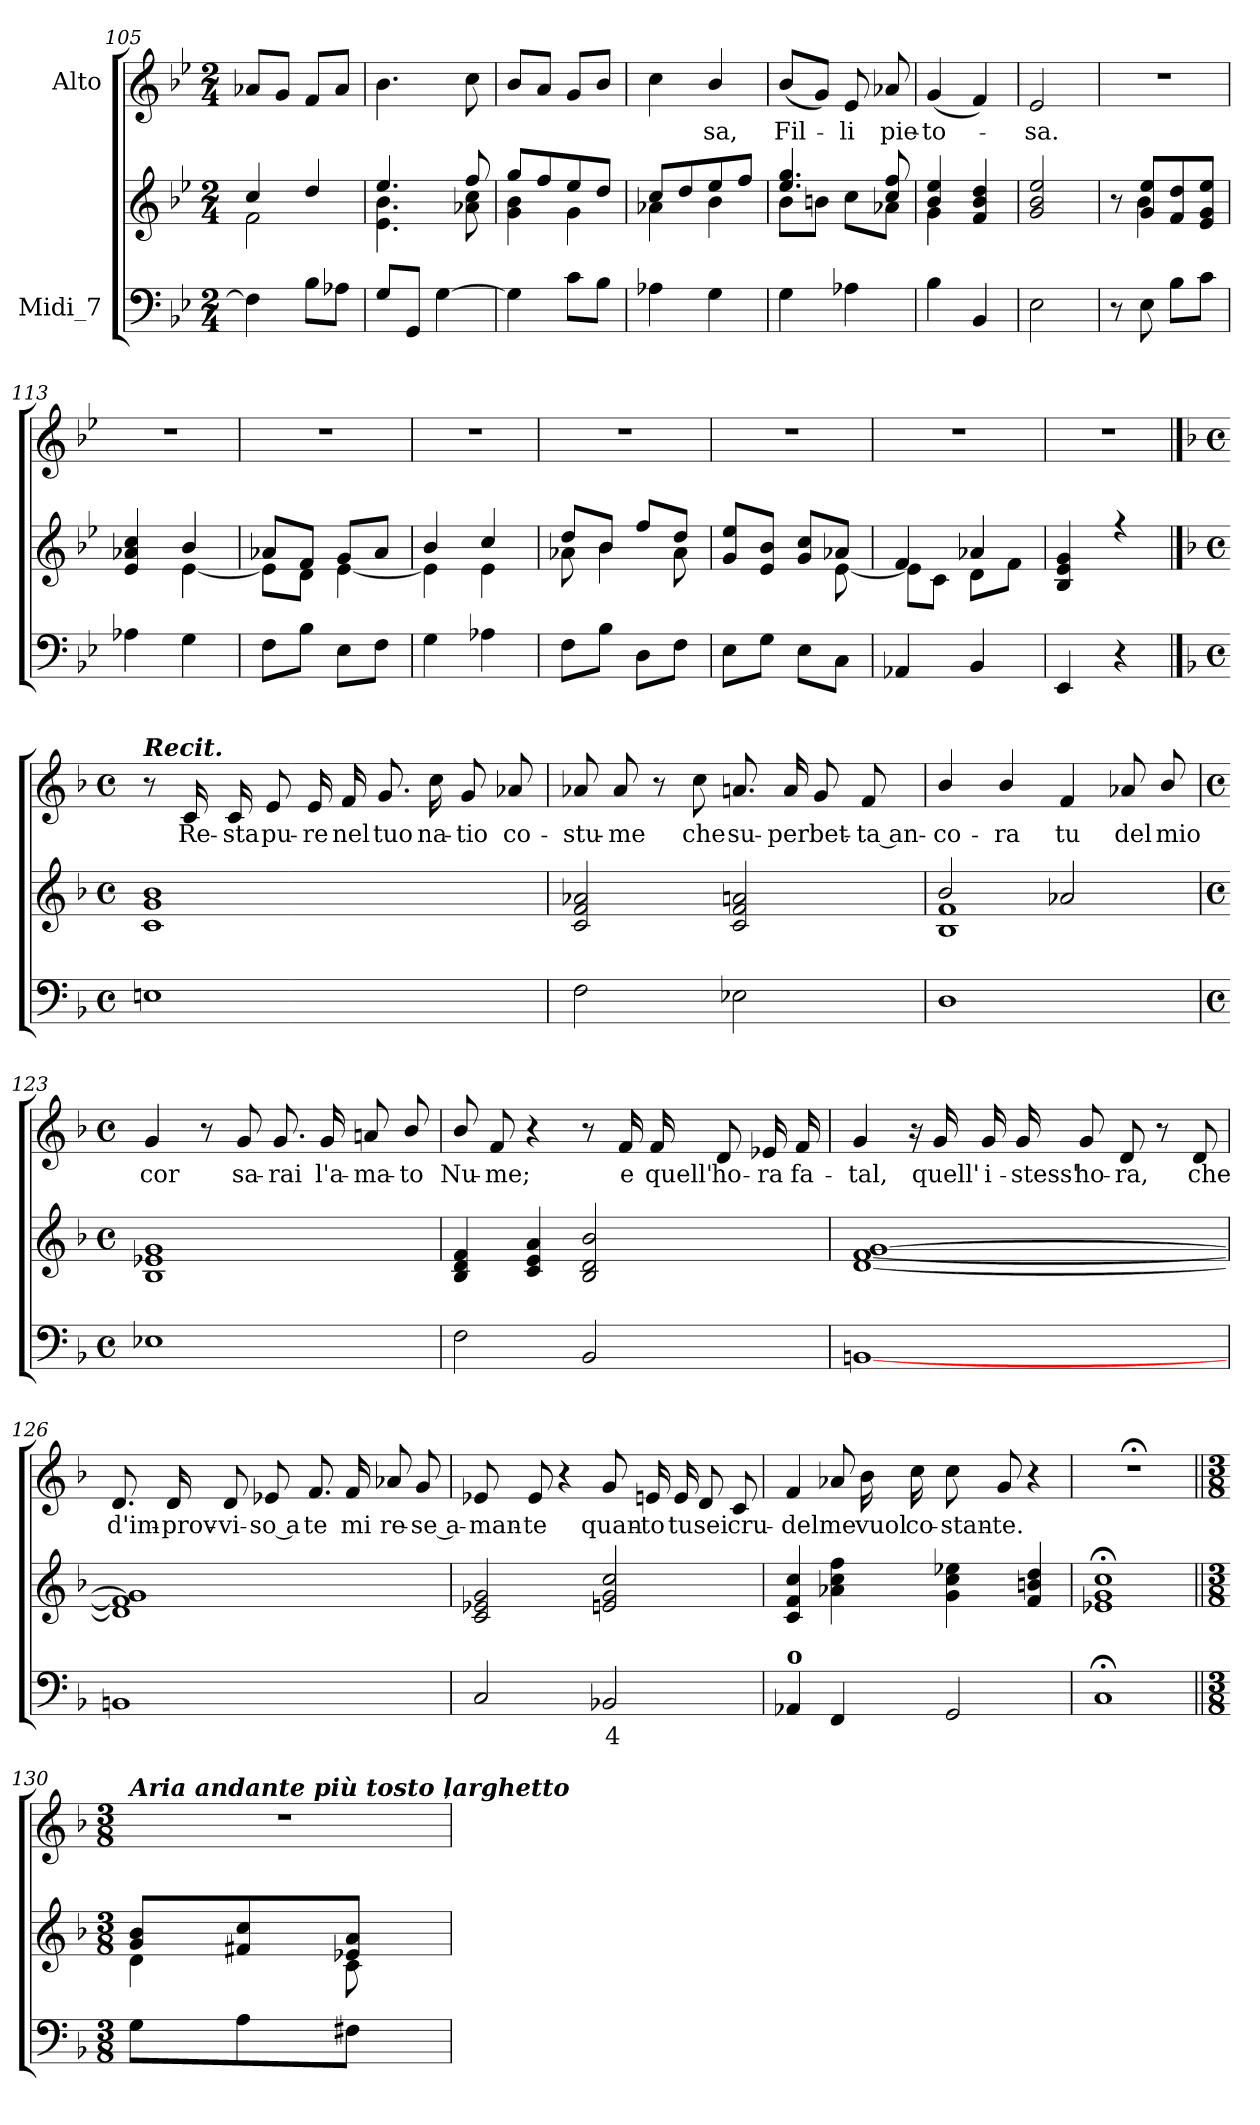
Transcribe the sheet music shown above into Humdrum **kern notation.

**kern	**text	**kern	**kern	**text
*part2	*part2	*part2	*part1	*part1
*staff3	*staff3	*staff2	*staff1	*staff1
*I"Midi_7	*	*	*I"Alto	*
*clefF4	*	*clefG2	*clefG2	*
*k[b-e-]	*	*k[b-e-]	*k[b-e-]	*
*B-:	*	*B-:	*B-:	*
*M2/4	*	*M2/4	*M2/4	*
=105	=105	=105	=105	=105
*	*	*^	*	*
4F]	.	4cc/	2f\	8a-XL	.
.	.	.	.	8gJ	.
8B-L	.	4dd/	.	8fL	.
8A-XJ	.	.	.	8a-J	.
=106	=106	=106	=106	=106	=106
8GL	.	4.ee-/	4.e-\ 4.b-\	4.b-	.
8GGJ	.	.	.	.	.
[4G	.	.	.	.	.
.	.	8ff/	8a-X\ 8cc\	8cc	.
!!LO:LB:g=z
=107	=107	=107	=107	=107	=107
4G]	.	8gg/L	4g\ 4b-\	8b-L	.
.	.	8ff/	.	8aJ	.
8cL	.	8ee-/	4g\	8gL	.
8B-J	.	8dd/J	.	8b-J	.
=108	=108	=108	=108	=108	=108
4A-X	.	8cc/L	4a-X\	4cc	.
.	.	8dd/	.	.	.
!	!	!	!	!	!LO:LY:b
4G	.	8ee-/	4b-\	4b-/	sa,
.	.	8ff/J	.	.	.
=109	=109	=109	=109	=109	=109
!	!	!	!	!	!LO:LY:b
4G	.	4.ee-/ 4.gg/	8b-\L	(<8b-L	Fil-
.	.	.	8bn\J	8gJ)	.
!	!	!	!	!	!LO:LY:b
4A-X	.	.	8cc\L	8e-	li
!	!	!	!	!	!LO:LY:b
.	.	8cc/ 8ff/	8a-X\J	8a-X	pie-
=110	=110	=110	=110	=110	=110
!	!	!	!	!	!LO:LY:b
4B-	.	4b-/ 4ee-/	4g\	(<4g	-to-
4BB-	.	4f/ 4b-/ 4dd/	4ryy	4f)	.
=111	=111	=111	=111	=111	=111
!	!	!	!	!	!LO:LY:b
2E-	.	2g/ 2b-/ 2ee-/	2ryy	2e-	sa.
=112	=112	=112	=112	=112	=112
!	!	!	!	!LO:N:vis=1	!
8r	.	8r	8ryy	2r	.
8E-	.	8g/ 8ee-/L	4b-\	.	.
8B-L	.	8f/ 8dd/	.	.	.
8cJ	.	8e-/ 8g/ 8ee-/J	8ryy	.	.
=113	=113	=113	=113	=113	=113
!	!	!	!	!LO:N:vis=1	!
4A-X	.	4e-/ 4a-X/ 4cc/	4ryy	2r	.
4G	.	4b-/	[4e-\	.	.
=114	=114	=114	=114	=114	=114
!	!	!	!	!LO:N:vis=1	!
8FL	.	8a-X/L	8e-\L]	2r	.
8B-J	.	8f/J	8d\J	.	.
8E-L	.	8g/L	[4e-\	.	.
8FJ	.	8a-/J	.	.	.
=115	=115	=115	=115	=115	=115
!	!	!	!	!LO:N:vis=1	!
4G	.	4b-/	4e-\]	2r	.
4A-X	.	4cc/	4e-\	.	.
=116	=116	=116	=116	=116	=116
!	!	!	!	!LO:N:vis=1	!
8FL	.	8dd/L	8a-X\	2r	.
8B-J	.	8b-/J	4b-\	.	.
8DL	.	8ff/L	.	.	.
8FJ	.	8dd/J	8a-\	.	.
=117	=117	=117	=117	=117	=117
!	!	!	!	!LO:N:vis=1	!
8E-L	.	8g/ 8ee-/L	4.ryy	2r	.
8GJ	.	8e-/ 8b-/J	.	.	.
8E-L	.	8g/ 8cc/L	.	.	.
8CJ	.	8a-X/J	[8e-\	.	.
=118	=118	=118	=118	=118	=118
!	!	!	!	!LO:N:vis=1	!
4AA-X	.	4f/	8e-\L]	2r	.
.	.	.	8c\J	.	.
4BB-	.	4a-X/	8d\L	.	.
.	.	.	8f\J	.	.
=119	=119	=119	=119	=119	=119
!	!	!	!	!LO:N:vis=1	!
4EE-	.	4B-/ 4e-/ 4g/	2ryy	2r	.
4r	.	4r	.	.	.
!!LO:LB:g=z
==120	==120	==120	==120	==120	==120
*k[b-]	*	*k[b-]	*	*k[b-]	*
*F:	*	*F:	*	*F:	*
*M4/4	*	*M4/4	*	*M4/4	*
*met(c)	*	*met(c)	*	*met(c)	*
!	!	!	!	!LO:TX:a:Bi:t=Recit.	!
1En	.	1c/ 1g/ 1b-/	1ryy	8r	.
!	!	!	!	!	!LO:LY:b
.	.	.	.	16c	Re-
!	!	!	!	!	!LO:LY:b
.	.	.	.	16c	-sta
!	!	!	!	!	!LO:LY:b
.	.	.	.	8e	pu-
!	!	!	!	!	!LO:LY:b
.	.	.	.	16e	-re
!	!	!	!	!	!LO:LY:b
.	.	.	.	16f	nel
!	!	!	!	!	!LO:LY:b
.	.	.	.	8.g	tuo
!	!	!	!	!	!LO:LY:b
.	.	.	.	16cc	na-
!	!	!	!	!	!LO:LY:b
.	.	.	.	8g	-tio
!	!	!	!	!	!LO:LY:b
.	.	.	.	8a-X	co-
=121	=121	=121	=121	=121	=121
!	!	!	!	!	!LO:LY:b
2F	.	2c/ 2f/ 2a-X/	1ryy	8a-X	-stu-
!	!	!	!	!	!LO:LY:b
.	.	.	.	8a-	-me
.	.	.	.	8r	.
!	!	!	!	!	!LO:LY:b
.	.	.	.	8cc	che
!	!	!	!	!	!LO:LY:b
2E-X	.	2c/ 2f/ 2an/	.	8.an	su-
!	!	!	!	!	!LO:LY:b
.	.	.	.	16a	-per
!	!	!	!	!	!LO:LY:b
.	.	.	.	8g	bet-
!	!	!	!	!	!LO:LY:b
.	.	.	.	8f	-ta an-
=122	=122	=122	=122	=122	=122
!	!	!	!	!	!LO:LY:b
1D	.	2b-/	1B-\ 1f\	4b-/	-co-
!	!	!	!	!	!LO:LY:b
.	.	.	.	4b-/	-ra
!	!	!	!	!	!LO:LY:b
.	.	2a-X/	.	4f	tu
!	!	!	!	!	!LO:LY:b
.	.	.	.	8a-X	del
!	!	!	!	!	!LO:LY:b
.	.	.	.	8b-/	mio
*	*	*v	*v	*	*
!!LO:LB:g=z
=123	=123	=123	=123	=123
*M4/4	*	*M4/4	*M4/4	*
*met(c)	*	*met(c)	*met(c)	*
!	!	!	!	!LO:LY:b
1E-X	.	1B- 1e-X 1g	4g	cor
.	.	.	8r	.
!	!	!	!	!LO:LY:b
.	.	.	8g	sa-
!	!	!	!	!LO:LY:b
.	.	.	8.g	-rai
!	!	!	!	!LO:LY:b
.	.	.	16g	l'a-
!	!	!	!	!LO:LY:b
.	.	.	8an	-ma-
!	!	!	!	!LO:LY:b
.	.	.	8b-/	-to
=124	=124	=124	=124	=124
!	!	!	!	!LO:LY:b
2F	.	4B- 4d 4f	8b-/	Nu-
!	!	!	!	!LO:LY:b
.	.	.	8f	-me;
.	.	4c 4e 4a	4r	.
2BB-	.	2B- 2d 2b-	8r	.
!	!	!	!	!LO:LY:b
.	.	.	16f	e
!	!	!	!	!LO:LY:b
.	.	.	16f	quell'
!	!	!	!	!LO:LY:b
.	.	.	8d	ho-
!	!	!	!	!LO:LY:b
.	.	.	16e-X	-ra
!	!	!	!	!LO:LY:b
.	.	.	16f	fa-
=125	=125	=125	=125	=125
!	!	!	!	!LO:LY:b
[1BBn	.	[1d [1f [1g	4g	-tal,
.	.	.	16r	.
!	!	!	!	!LO:LY:b
.	.	.	16g	quell'
!	!	!	!	!LO:LY:b
.	.	.	16g	i-
!	!	!	!	!LO:LY:b
.	.	.	16g	-stess'
!	!	!	!	!LO:LY:b
.	.	.	8g	ho-
!	!	!	!	!LO:LY:b
.	.	.	8d	-ra,
.	.	.	8r	.
!	!	!	!	!LO:LY:b
.	.	.	8d	che
!!LO:LB:g=z
=126	=126	=126	=126	=126
!	!	!	!	!LO:LY:b
1BBn	.	1d] 1f] 1g]	8.d	d'im-
!	!	!	!	!LO:LY:b
.	.	.	16d	-prov-
!	!	!	!	!LO:LY:b
.	.	.	8d	-vi-
!	!	!	!	!LO:LY:b
.	.	.	8e-X	-so a
!	!	!	!	!LO:LY:b
.	.	.	8.f	te
!	!	!	!	!LO:LY:b
.	.	.	16f	mi
!	!	!	!	!LO:LY:b
.	.	.	8a-X	re-
!	!	!	!	!LO:LY:b
.	.	.	8g	-se a-
=127	=127	=127	=127	=127
!	!	!	!	!LO:LY:b
2C	.	2c 2e-X 2g	8e-X	-man-
!	!	!	!	!LO:LY:b
.	.	.	8e-	-te
.	.	.	4r	.
!	!LO:LY:b	!	!	!LO:LY:b
2BB-X	4	2en 2g 2cc	8g	quan-
!	!	!	!	!LO:LY:b
.	.	.	16en	-to
!	!	!	!	!LO:LY:b
.	.	.	16e	tu
!	!	!	!	!LO:LY:b
.	.	.	8d	sei
!	!	!	!	!LO:LY:b
.	.	.	8c	cru-
=128	=128	=128	=128	=128
!LO:TX:a:B:t=o	!	!	!	!
!	!	!	!	!LO:LY:b
4AA-X	.	4c 4f 4cc	4f	-del
!	!	!	!	!LO:LY:b
4FF	.	4a-X 4cc 4ff	8a-X	me
!	!	!	!	!LO:LY:b
.	.	.	16b-	vuol
!	!	!	!	!LO:LY:b
.	.	.	16cc	co-
!	!	!	!	!LO:LY:b
2GG	.	4g 4cc 4ee-X	8cc	-stan-
!	!	!	!	!LO:LY:b
.	.	.	8g	-te.
.	.	4f 4bn 4dd	4r	.
=129	=129	=129	=129	=129
1C;<	.	1e-X;< 1g;< 1cc;<	1r;<	.
!!LO:LB:g=z
=130||	=130||	=130||	=130||	=130||
*M3/8	*	*M3/8	*M3/8	*
*	*	*^	*	*
!	!	!	!	!LO:TX:a:Bi:t=Aria andante più tosto larghetto	!
!	!	!	!	!LO:N:vis=1	!
8GL	.	8g/ 8b-/L	4d\	4.r	.
8A	.	8f#X/ 8cc/	.	.	.
8F#XJ	.	8e-X/ 8a/J	8c\	.	.
!	!	!	!	!LO:TX:a:t=,	!
*	*	*v	*v	*	*
=	=	=	=	=
*-	*-	*-	*-	*-
